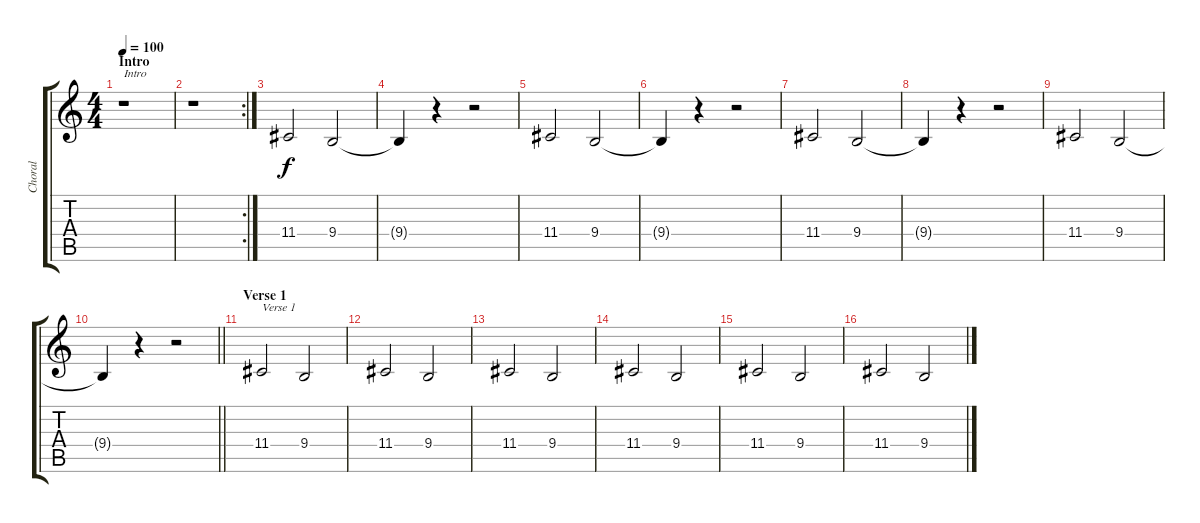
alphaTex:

\track ("Choral" "Choral") {instrument voiceoohs}
\staff {score tabs}
\tuning (E4 B3 G3 D3 A2 E2) {hide}
\ts (4 4)
\section ("" "Intro ")
\tempo 100
\clef g2
\ks c
r.1{txt "Intro" dy f instrument voiceoohs} |
\rc 2
r.1 |
11.4.2 9.4.2 |
9.4{t}.4 r.4 r.2 |
11.4.2 9.4.2 |
9.4{t}.4 r.4 r.2 |
11.4.2 9.4.2 |
9.4{t}.4 r.4 r.2 |
11.4.2 9.4.2 |
\barLineRight lightlight
9.4{t}.4 r.4 r.2 |
\section ("" "Verse 1")
11.4.2{txt "Verse 1"} 9.4.2 |
11.4.2 9.4.2 |
11.4.2 9.4.2 |
11.4.2 9.4.2 |
11.4.2 9.4.2 |
11.4.2 9.4.2
